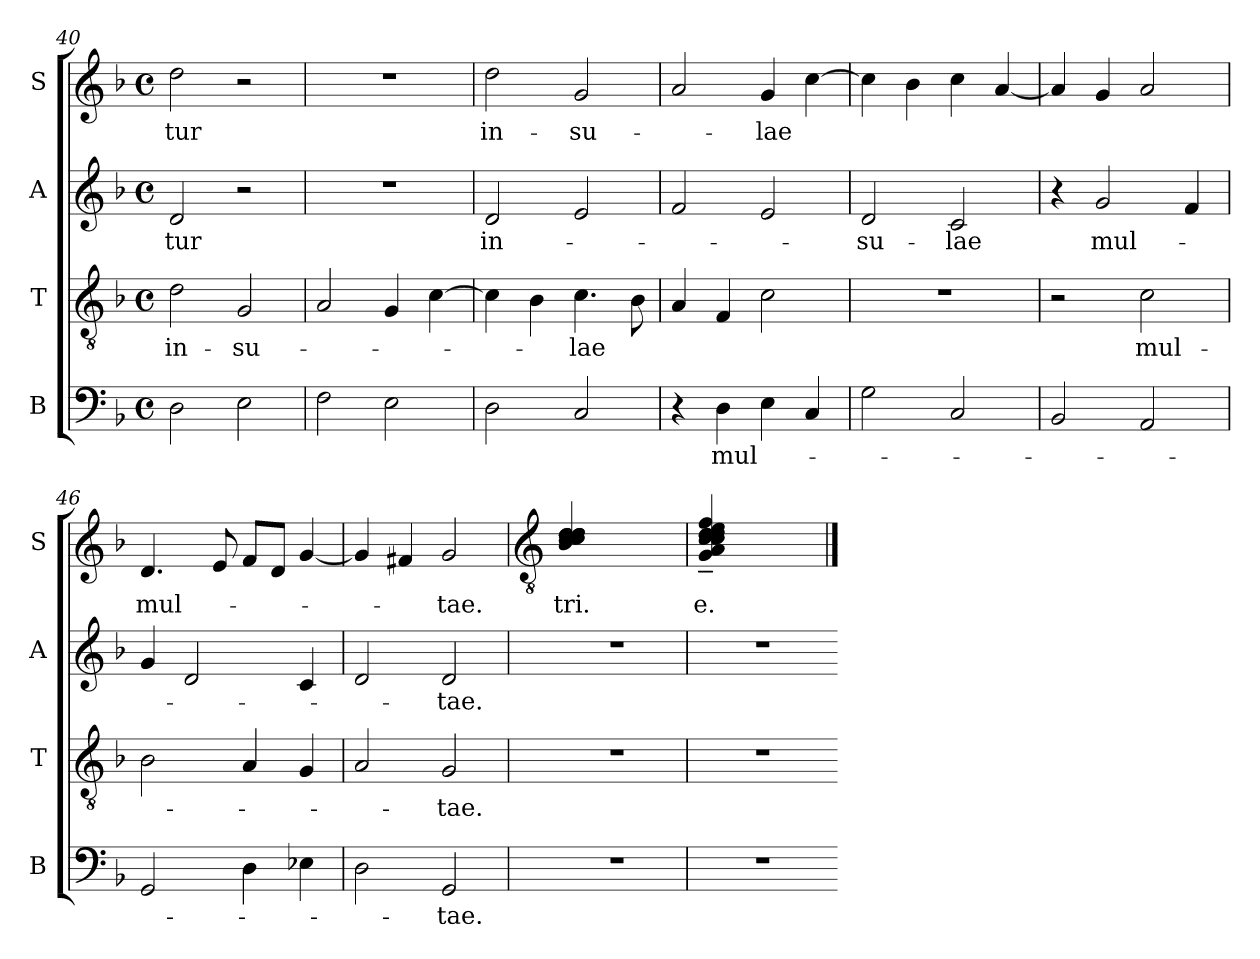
**kern	**text	**kern	**text	**kern	**text	**kern	**text
*part4	*part4	*part3	*part3	*part2	*part2	*part1	*part1
*staff4	*staff4	*staff3	*staff3	*staff2	*staff2	*staff1	*staff1
*I"B	*	*I"T	*	*I"A	*	*I"S	*
*I'B	*	*I'T	*	*I'A	*	*I'S	*
*clefF4	*	*clefGv2	*	*clefG2	*	*clefG2	*
*k[b-]	*	*k[b-]	*	*k[b-]	*	*k[b-]	*
*F:	*	*F:	*	*F:	*	*F:	*
*M4/4	*	*M4/4	*	*M4/4	*	*M4/4	*
*met(c)	*	*met(c)	*	*met(c)	*	*met(c)	*
=40	=40	=40	=40	=40	=40	=40	=40
!	!	!	!LO:LY:b:cj	!	!LO:LY:b:cj	!	!LO:LY:b:cj
2D\	.	2d\	in-	2d/	-tur	2dd\	-tur
!	!	!	!LO:LY:b:cj	!	!	!	!
2E\	.	2G/	-su-	2r	.	2r	.
=41	=41	=41	=41	=41	=41	=41	=41
2F\	.	2A/	.	1r	.	1r	.
2E\	.	4G/	.	.	.	.	.
.	.	[<4c\	.	.	.	.	.
!!LO:LB:g=z
=42	=42	=42	=42	=42	=42	=42	=42
!	!	!	!	!	!LO:LY:b:cj	!	!LO:LY:b:cj
2D\	.	4c\]	.	2d/	in-	2dd\	in-
.	.	4B-\	.	.	.	.	.
!	!	!	!LO:LY:b:cj	!	!	!	!LO:LY:b:cj
2C/	.	4.c\	-lae	2e/	.	2g/	-su-
.	.	8B-\	.	.	.	.	.
=43	=43	=43	=43	=43	=43	=43	=43
4r	.	4A/	.	2f/	.	2a/	.
!	!LO:LY:b:cj	!	!	!	!	!	!
4D\	mul-	4F/	.	.	.	.	.
!	!	!	!	!	!	!	!LO:LY:b:cj
4E\	.	2c\	.	2e/	.	4g/	-lae
4C/	.	.	.	.	.	[>4cc\	.
=44	=44	=44	=44	=44	=44	=44	=44
!	!	!	!	!	!LO:LY:b:cj	!	!
2G\	.	1r	.	2d/	-su-	4cc\]	.
.	.	.	.	.	.	4b-\	.
!	!	!	!	!	!LO:LY:b:cj	!	!
2C/	.	.	.	2c/	-lae	4cc\	.
.	.	.	.	.	.	[<4a/	.
=45	=45	=45	=45	=45	=45	=45	=45
2BB-/	.	2r	.	4r	.	4a/]	.
!	!	!	!	!	!LO:LY:b:cj	!	!
.	.	.	.	2g/	mul-	4g/	.
!	!	!	!LO:LY:b:cj	!	!	!	!
2AA/	.	2c\	mul-	.	.	2a/	.
.	.	.	.	4f/	.	.	.
=46	=46	=46	=46	=46	=46	=46	=46
!	!	!	!	!	!	!	!LO:LY:b:cj
2GG/	.	2B-\	.	4g/	.	4.d/	mul-
.	.	.	.	2d/	.	.	.
.	.	.	.	.	.	8e/	.
4D\	.	4A/	.	.	.	8f/L	.
.	.	.	.	.	.	8d/J	.
4E-\	.	4G/	.	4c/	.	[<4g/	.
=47	=47	=47	=47	=47	=47	=47	=47
2D\	.	2A/	.	2d/	.	4g/]	.
.	.	.	.	.	.	4f#/	.
!	!LO:LY:b:cj	!	!LO:LY:b:cj	!	!LO:LY:b:cj	!	!LO:LY:b:cj
2GG/	-tae.	2G/	-tae.	2d/	-tae.	2g/	-tae.
!!LO:LB:g=z
=48	=48	=48	=48	=48	=48	=48	=48
*	*	*	*	*	*	*clefGv2	*
!	!	!	!	!	!	!	!LO:LY:b:cj
1r	.	1r	.	1r	.	(>(>4c/ 4B-/ 4c/ 4d/ 4d/ 4d/ 4d/	-tri.
.	.	.	.	.	.	2.ryy	.
=49	=49	=49	=49	=49	=49	=49	=49
!	!	!	!	!	!	!	!LO:LY:b:cj
1r	.	1r	.	1r	.	(>(<4d/~< 4d/~< 4e/~< 4f/~< 4d/~< 4c/~< 4c/~< 4A/~< 4G/~<	e.
.	.	.	.	.	.	2.ryy	.
=	==	=	==	=	==	==	==
*-	*-	*-	*-	*-	*-	*-	*-
